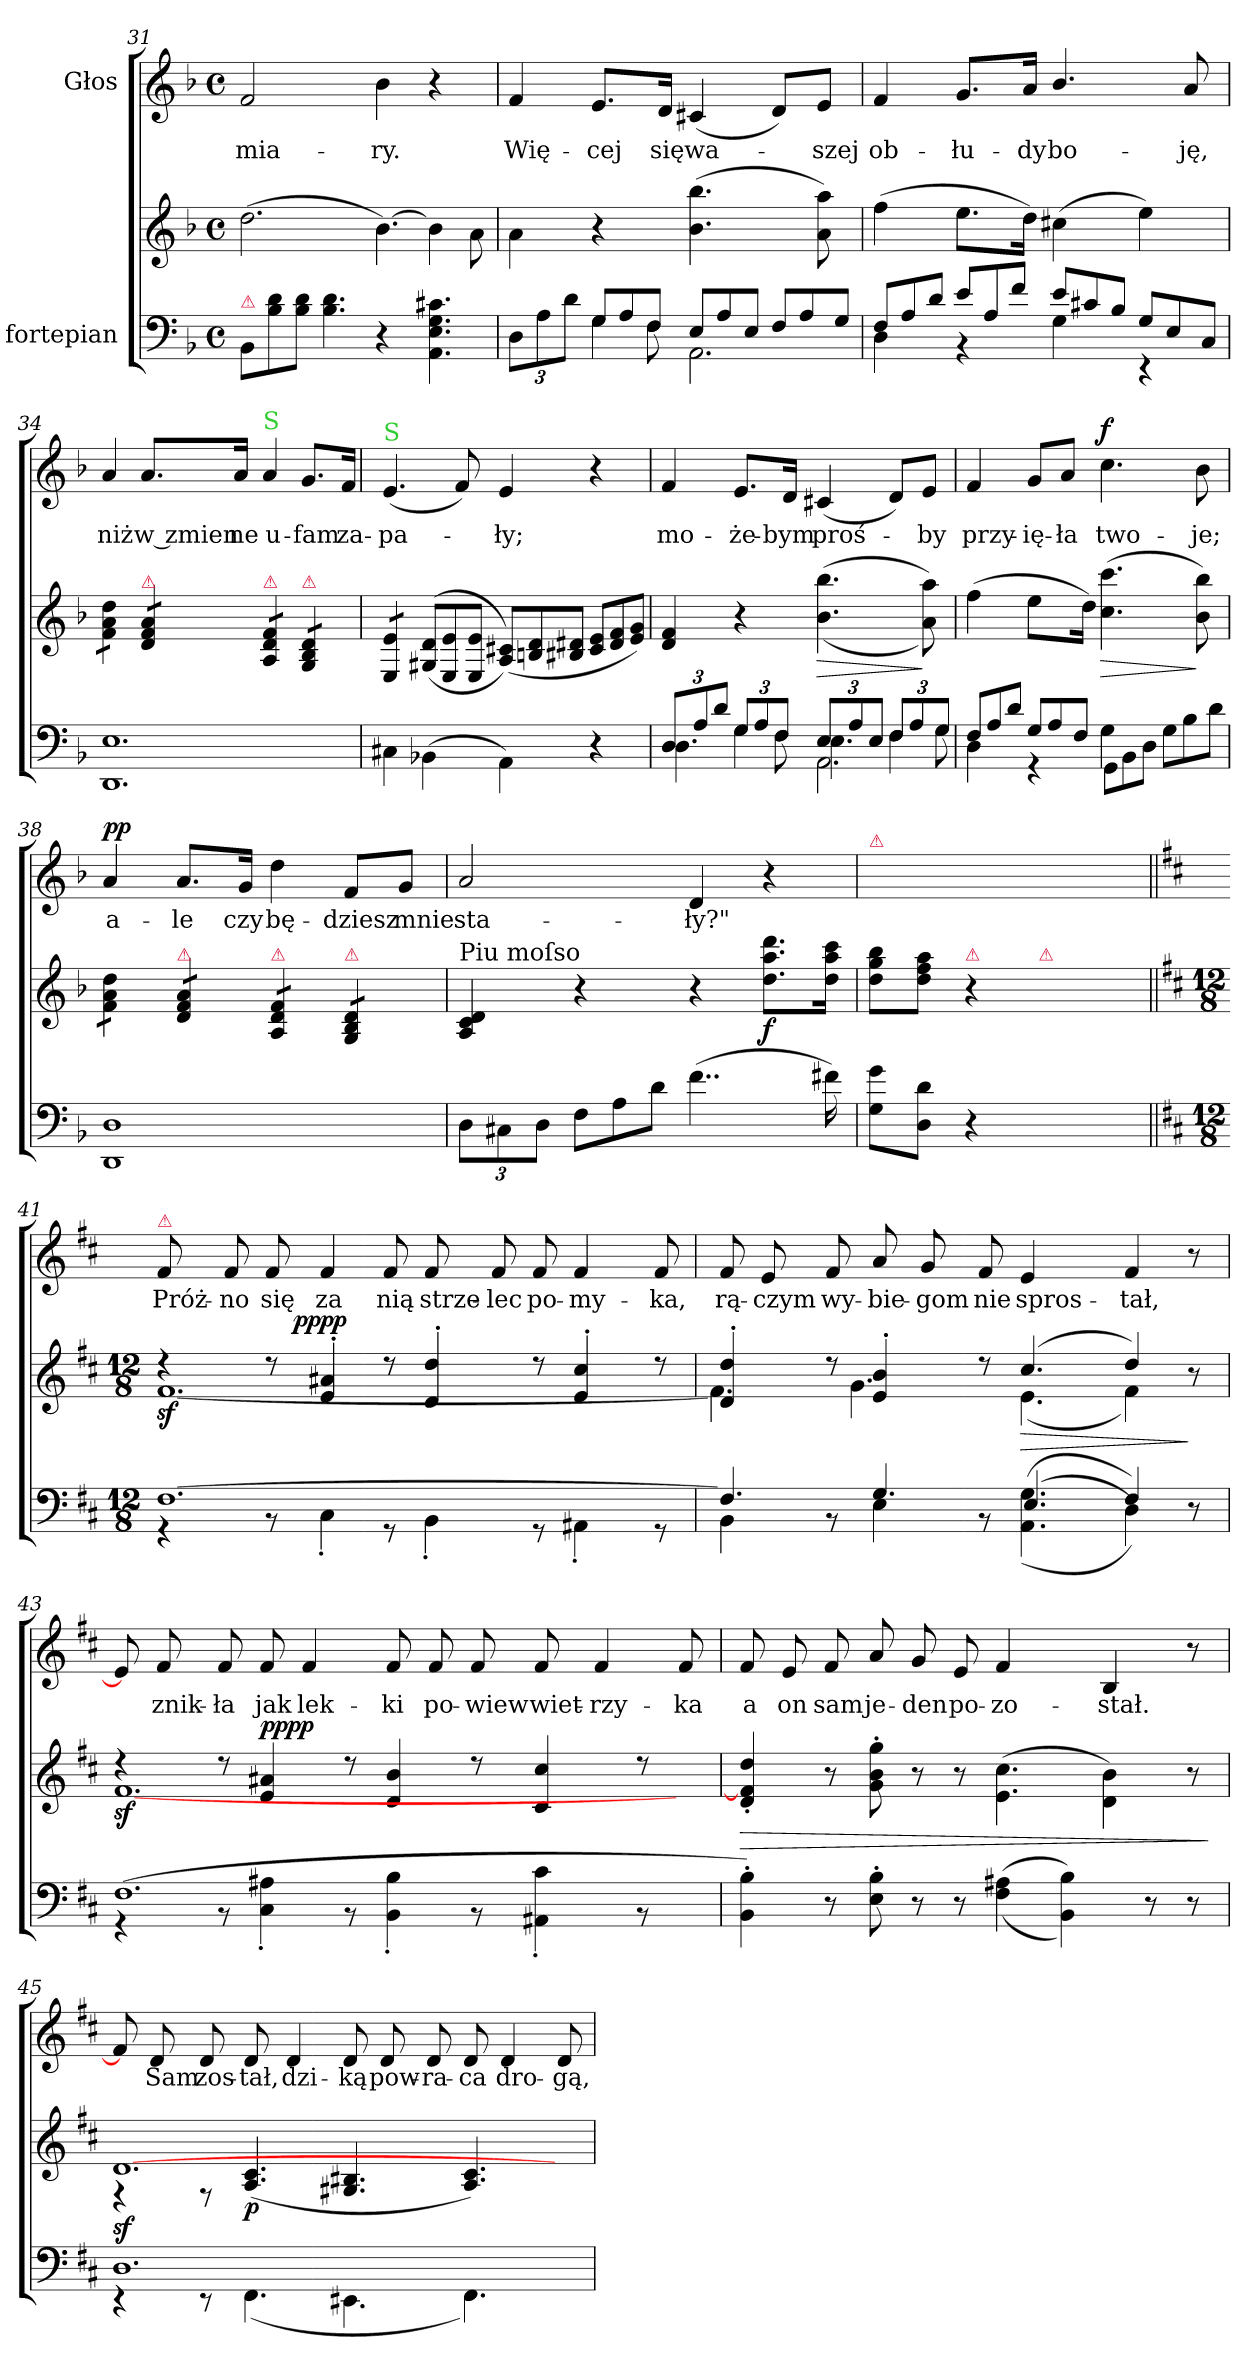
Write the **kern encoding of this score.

**kern	**kern	**dynam	**kern	**text	**dynam
*part2	*part2	*part2	*part1	*part1	*part1
*staff3	*staff2	*staff2/3	*staff1	*staff1	*staff1
*I"fortepian	*	*	*I"Głos	*	*
*clefF4	*clefG2	*	*clefG2	*	*
*k[b-]	*k[b-]	*	*k[b-]	*	*
*M4/4	*M4/4	*	*M4/4	*	*
*met(c)	*met(c)	*	*met(c)	*	*
*Xtuplet	*Xtuplet	*	*	*	*
=31	=31	=31	=31	=31	=31
!LO:TX:a:color=crimson:t=⚠	!	!	!	!	!
12BB-\L	(3.dd\	.	2f/	-mia-	.
12B-\ 12d\	.	.	.	.	.
12B-\ 12d\J	.	.	.	.	.
6.B-\ 6.d\	.	.	.	.	.
!LO:N:vis=4	!	!	!	!	!
6.r	[6.b-\)	.	4b-\	-ry.	.
6.AA\ 6.E\ 6.G\ 6.c#X\	6b-\]	.	4r	.	.
.	12a\	.	.	.	.
=32	=32	=32	=32	=32	=32
*tuplet	*	*	*	*	*
*^	*	*	*	*	*
12D\L	4ryy	4a\	.	4f/	Wię-	.
12A\	.	.	.	.	.	.
12d\J	.	.	.	.	.	.
*Xtuplet	*	*	*	*	*	*
12G/L	6G\	4r	.	8.e/L	-cej	.
12A/	.	.	.	.	.	.
12F/J	12F\	.	.	.	.	.
.	.	.	.	16d/Jk	się	.
12E/L	3.AA\	(4.b-\ 4.bb-\	.	(4c#X/	wa-	.
12A/	.	.	.	.	.	.
12E/J	.	.	.	.	.	.
12F/L	.	.	.	8d/L)	.	.
12A/	.	.	.	.	.	.
.	.	8a\ 8aa\)	.	8e/J	-szej	.
12G/J	.	.	.	.	.	.
=33	=33	=33	=33	=33	=33	=33
12F/L	4D\	(4ff\	.	4f/	ob-	.
12A/	.	.	.	.	.	.
12d/J	.	.	.	.	.	.
12e/L	4r	8.ee\L	.	8.g/L	-łu-	.
12A/	.	.	.	.	.	.
12f/J	.	.	.	.	.	.
.	.	16dd\Jk)	.	16a/Jk	-dy	.
12e/L	4G\	(4cc#X\	.	4.b-/	bo-	.
12c#X/	.	.	.	.	.	.
12B-/J	.	.	.	.	.	.
12G/L	4r	4ee\)	.	.	.	.
12E/	.	.	.	.	.	.
.	.	.	.	8a/	-ję,	.
12C/J	.	.	.	.	.	.
*v	*v	*	*	*	*	*
=34	=34	=34	=34	=34	=34
!	!LO:TX:a:color=crimson:t=⚠	!	!	!	!
!LO:N:vis=1.	!	!	!	!	!
*	*tremolo	*	*	*	*
1DD/ 1E/	8f\ 8a\ 8dd\L	.	4a/	niż	.
.	8f\ 8a\ 8dd\J	.	.	.	.
!	!LO:TX:a:color=crimson:t=⚠	!	!	!	!
.	8d/ 8f/ 8a/L	.	8.a/L	w zmien	.
.	8d/ 8f/ 8a/J	.	.	.	.
.	.	.	16a/Jk	-ne	.
!	!	!	!LO:TX:a:color=limegreen:t=S	!	!
!	!LO:TX:a:color=crimson:t=⚠	!	!	!	!
.	8A/ 8d/ 8f/L	.	4a/	u-	.
.	8A/ 8d/ 8f/J	.	.	.	.
!	!LO:TX:a:color=crimson:t=⚠	!	!	!	!
.	8G/ 8B-/ 8d/L	.	8.g/L	-fam	.
.	8G/ 8B-/ 8d/J	.	.	.	.
.	.	.	16f/Jk	za-	.
=35	=35	=35	=35	=35	=35
!	!	!	!LO:TX:a:color=limegreen:t=S	!	!
4C#X\	8E/ 8e/L	.	(4.e/	-pa-	.
.	8E/ 8e/J	.	.	.	.
*	*Xtremolo	*	*	*	*
(4BB-X\	(>(<12G#X/ 12d/L	.	.	.	.
.	12E/ 12e/	.	.	.	.
.	.	.	8f/)	.	.
.	12E/ 12e/J	.	.	.	.
4AA\)	(12A/ 12c#X/L))	.	4e/	-ły;	.
.	12Bn/ 12d/	.	.	.	.
.	12B#X/ 12d#X/J	.	.	.	.
4r	12c#/ 12e/L	.	4r	.	.
.	12d#/ 12f/	.	.	.	.
.	12e/ 12g/J)	.	.	.	.
=36	=36	=36	=36	=36	=36
*^	*	*	*	*	*
*tuplet	*Xtuplet	*	*	*	*	*
*	*^	*	*	*	*	*
12D/L	6.D\	3.ryy	4d/ 4f/	.	4f/	mo-	.
12A/	.	.	.	.	.	.	.
12d/J	.	.	.	.	.	.	.
12G/L	6G\	.	4r	.	8.e/L	-że-	.
12A/	.	.	.	.	.	.	.
12F/J	12F\	.	.	.	.	.	.
.	.	.	.	.	16d/Jk	-bym	.
!	!	!	!	!LO:HP:b	!	!	!
12E/L	6.E\	3.AA\	(<(>4.b-\ 4.bb-\	>	(4c#X/	proś-	.
12A/	.	.	.	.	.	.	.
12E/J	.	.	.	.	.	.	.
12F/L	6F\	.	.	.	8d/L)	.	.
12A/	.	.	.	.	.	.	.
.	.	.	8a\ 8aa\))	]	8e/J	-by	.
12G/J	12G\	.	.	.	.	.	.
*	*v	*v	*	*	*	*	*
=37	=37	=37	=37	=37	=37	=37
12F/L	4D\	(4ff\	.	4f/	przy-	.
12A/	.	.	.	.	.	.
12d/J	.	.	.	.	.	.
!	!	!LO:N:vis=8	!	!	!	!
12G/L	4r	8.ee\L	.	8g/L	-ię-	.
12A/	.	.	.	.	.	.
.	.	.	.	8a/J	-ła	.
12F/J	.	.	.	.	.	.
.	.	16dd\Jk)	.	.	.	.
!	!	!	!LO:HP:b	!	!	!LO:DY:a
4G\	12GG\L	(4.cc\ 4.ccc\	>	4.cc\	two-	f
.	12BB-\	.	.	.	.	.
.	12D\J	.	.	.	.	.
4ryy	12G\L	.	.	.	.	.
.	12B-\	.	.	.	.	.
.	.	8b-\ 8bb-\)	]	8b-\	-je;	.
.	12d\J	.	.	.	.	.
=38	=38	=38	=38	=38	=38	=38
!	!	!LO:TX:a:color=crimson:t=⚠	!	!	!	!
!LO:N:vis=1.	!	!	!	!	!	!LO:DY:a
*v	*v	*	*	*	*	*
*	*tremolo	*	*	*	*
1DD/ 1D/	8f\ 8a\ 8dd\L	.	4a/	a-	pp
.	8f\ 8a\ 8dd\J	.	.	.	.
!	!LO:TX:a:color=crimson:t=⚠	!	!	!	!
.	8d/ 8f/ 8a/L	.	8.a/L	-le	.
.	8d/ 8f/ 8a/J	.	.	.	.
.	.	.	16g/Jk	czy	.
!	!LO:TX:a:color=crimson:t=⚠	!	!	!	!
.	8A/ 8d/ 8f/L	.	4dd\	bę-	.
.	8A/ 8d/ 8f/J	.	.	.	.
!	!LO:TX:a:color=crimson:t=⚠	!	!	!	!
.	8G/ 8B-/ 8d/L	.	8f/L	-dziesz	.
.	8G/ 8B-/ 8d/J	.	8g/J	mnie	.
*	*Xtremolo	*	*	*	*
=39	=39	=39	=39	=39	=39
*tuplet	*	*	*	*	*
!	!LO:TX:a:t=Piu moſso	!	!	!	!
12D\L	4A/ 4c/ 4d/	.	2a/	sta-	.
12C#X\	.	.	.	.	.
12D\J	.	.	.	.	.
*Xtuplet	*	*	*	*	*
12F\L	4r	.	.	.	.
12A\	.	.	.	.	.
12d\J	.	.	.	.	.
(4..f\	4r	.	4d/	-ły?"	.
!	!	!LO:DY:b	!	!	!
.	8.dd\ 8.aa\ 8.ddd\L	f	4r	.	.
16f#X\)	16dd\ 16aa\ 16ccc\Jk	.	.	.	.
=40	=40	=40	=40	=40	=40
!	!	!	!LO:TX:a:color=crimson:t=⚠	!	!
8G\ 8g\L	8dd\ 8gg\ 8bb-\L	.	1ryy	.	.
8D\ 8d\J	8dd\ 8ff\ 8aa\J	.	.	.	.
!	!LO:TX:a:color=crimson:t=⚠	!	!	!	!
4r	4r	.	.	.	.
!	!LO:TX:a:color=crimson:t=⚠	!	!	!	!
2ryy	2ryy	.	.	.	.
=41||	=41||	=41||	=41||	=41||	=41||
*k[f#c#]	*k[f#c#]	*	*k[f#c#]	*	*
*M12/8	*M12/8	*	*	*	*
*^	*^	*	*	*	*
*	*^	*	*^	*	*	*	*
!	!	!	!	!	!	!	!LO:TX:a:color=crimson:t=⚠	!	!
[1.F#/	4r	4ryy	4r	[1.f#z<\	4ryy	.	8f#/	Próż-	.
.	.	.	.	.	.	.	8f#/	-no	.
.	8r	16ryy	8r	.	16ryy	.	8f#/	się	.
!	!	!	!	!	!	!LO:DY:b=2	!	!	!
!	!	!	!	!	!	!LO:DY:n=1:a	!	!	!
.	.	1ryy	.	.	1ryy	pp pp	.	.	.
.	4C#'\	.	4e'/ 4a#X'/	.	.	.	4f#/	za	.
.	8r	.	8r	.	.	.	8f#/	nią	.
.	4BB'\	.	4d'/ 4dd'/	.	.	.	8f#/	strze-	.
.	.	.	.	.	.	.	8f#/	-lec	.
.	8r	.	8r	.	.	.	8f#/	po-	.
.	4AA#X'\	.	4e'/ 4cc#'/	.	.	.	4f#/	-my-	.
.	.	8.ryy	.	.	8.ryy	.	.	.	.
.	8r	.	8r	.	.	.	8f#/	-ka,	.
*	*v	*v	*	*	*	*	*	*	*
*	*	*	*v	*v	*	*	*	*
=42	=42	=42	=42	=42	=42	=42	=42
4.F#/]	4BB\	4d'/ 4dd'/	4.f#\]	.	8f#/	rą-	.
.	.	.	.	.	8e/	-czym	.
.	8r	8r	.	.	8f#/	wy-	.
4.G/	4E\	4e'/ 4b'/	4.g\	.	8a/	-bie-	.
.	.	.	.	.	8g/	-gom	.
.	8r	8r	.	.	8f#/	nie	.
!	!	!	!	!LO:HP:b	!	!	!
(<(>4.AA\ 4.G\	(4.E/	(4.cc#/	(4.e\	>	[4e/	spros-	.
.	.	.	.	.	8ryy	.	.
4F#/))	4D\)	4dd/)	4f#\)	.	4f#/	-tał,	.
8r	8ryy	8r	8ryy	]	8r	.	.
=43	=43	=43	=43	=43	=43	=43	=43
(1.F#/	4r	4r	[1.f#z<\	.	8e/]	.	.
.	.	.	.	.	8f#/	znik-	.
.	8r	8r	.	.	8f#/	-ła	.
!	!	!	!	!LO:DY:b=2	!	!	!
!	!	!	!	!LO:DY:n=1:a	!	!	!
.	4C#'\ 4A#X'\	4e/ 4a#X/	.	pp pp	8f#/	jak	.
.	.	.	.	.	4f#/	lek-	.
.	8r	8r	.	.	.	.	.
.	4BB'\ 4B'\	4d/ 4b/	.	.	8f#/	-ki	.
.	.	.	.	.	8f#/	po-	.
.	8r	8r	.	.	8f#/	-wiew	.
.	4AA#X'\ 4c#'\	4c#/ 4cc#/	.	.	8f#/	wiet-	.
.	.	.	.	.	4f#/	-rzy-	.
.	8r	8r	.	.	.	.	.
8ryy	8ryy	8ryy	8ryy	.	8f#/	-ka	.
=44	=44	=44	=44	=44	=44	=44	=44
!	!	!	!	!LO:HP:b	!	!	!
*v	*v	*	*	*	*	*	*
*	*v	*v	*	*	*	*
4BB'\ 4B'\)	4d'/ 4f#]'/ 4dd'/	>	8f#/	a	.
.	.	.	8e/	on	.
8r	8r	.	8f#/	sam	.
8E'\ 8B'\	8g'\ 8b'\ 8gg'\	.	8a/	je-	.
8r	8r	.	8g/	-den	.
8r	8r	.	8e/	po-	.
(<(>4F#\ 4A#X\	(4.e\ 4.cc#\	.	[4f#/	-zo-	.
4BB\ 4B\))	.	.	8ryy	.	.
.	4d\ 4b\)	.	4B/	-stał.	.
8r	.	.	.	.	.
8r	8r	.	8r	.	.
.	.	]	.	.	.
=45	=45	=45	=45	=45	=45
*^	*^	*	*	*	*
!	!	!	!	!LO:DY:b	!	!	!
1.D/	4r	[1.d/	4r	sf	8f#/]	.	.
.	.	.	.	.	8d/	Sam	.
.	8r	.	8r	.	8d/	zos-	.
!	!	!	!	!LO:DY:b	!	!	!
.	(4.FF#\	.	(4.A/ 4.c#/	p	8d/	-tał,	.
.	.	.	.	.	4d/	dzi-	.
.	4.EE#X\	.	4.G#X/ 4.B#X/	.	8d/	-ką	.
.	.	.	.	.	8d/	pow-	.
.	.	.	.	.	8d/	-ra-	.
.	4.FF#\)	.	4.A/ 4.c#/)	.	8d/	-ca	.
.	.	.	.	.	4d/	dro-	.
8ryy	8ryy	8ryy	8ryy	.	8d/	-gą,	.
*v	*v	*	*	*	*	*	*
*	*v	*v	*	*	*	*
=	=	=	=	=	=
*-	*-	*-	*-	*-	*-
